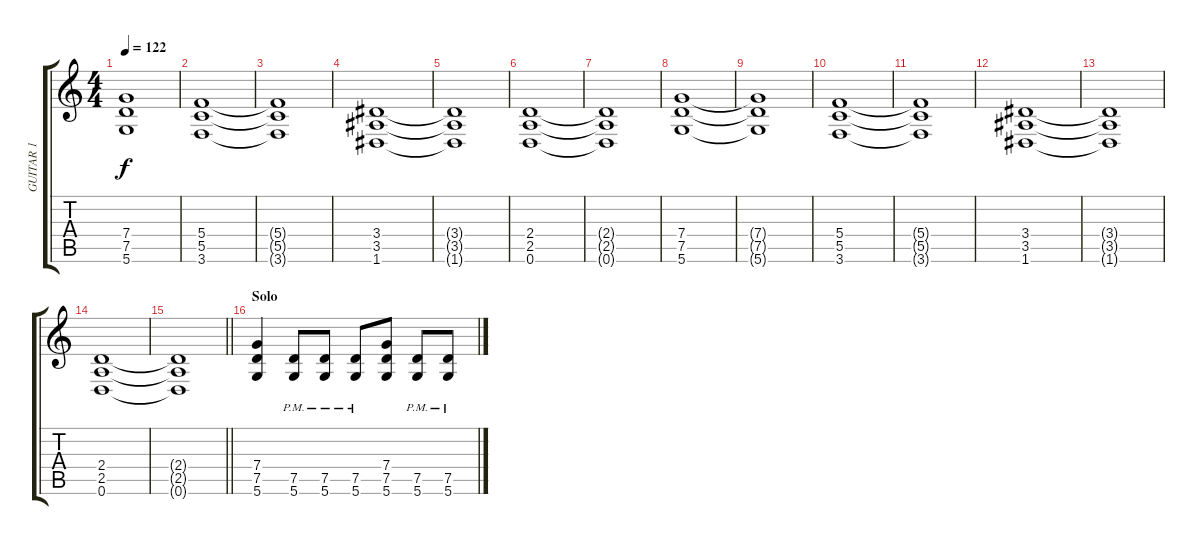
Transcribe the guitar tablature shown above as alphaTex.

\track ("GUITAR 1" "GUITAR 1") {instrument overdrivenguitar}
\staff {score tabs}
\tuning (D4 A3 F3 C3 G2 D2) {hide}
\ts (4 4)
\tempo 122
\clef g2
\ks c
(7.4{t} 7.5{t} 5.6{t}).1{dy f} |
(5.4 5.5 3.6).1 |
(5.4{t} 5.5{t} 3.6{t}).1 |
(3.4 3.5 1.6).1 |
(3.4{t} 3.5{t} 1.6{t}).1 |
(2.4 2.5 0.6).1 |
(2.4{t} 2.5{t} 0.6{t}).1 |
(7.4 7.5 5.6).1 |
(7.4{t} 7.5{t} 5.6{t}).1 |
(5.4 5.5 3.6).1 |
(5.4{t} 5.5{t} 3.6{t}).1 |
(3.4 3.5 1.6).1 |
(3.4{t} 3.5{t} 1.6{t}).1 |
(2.4 2.5 0.6).1 |
\barLineRight lightlight
(2.4{t} 2.5{t} 0.6{t}).1 |
\section ("" "Solo")
(7.4 7.5 5.6).4 (7.5{pm} 5.6{pm}).8 (7.5{pm} 5.6{pm}).8 (7.5{pm} 5.6{pm}).8 (7.4 7.5 5.6).8 (7.5{pm} 5.6{pm}).8 (7.5{pm} 5.6{pm}).8
